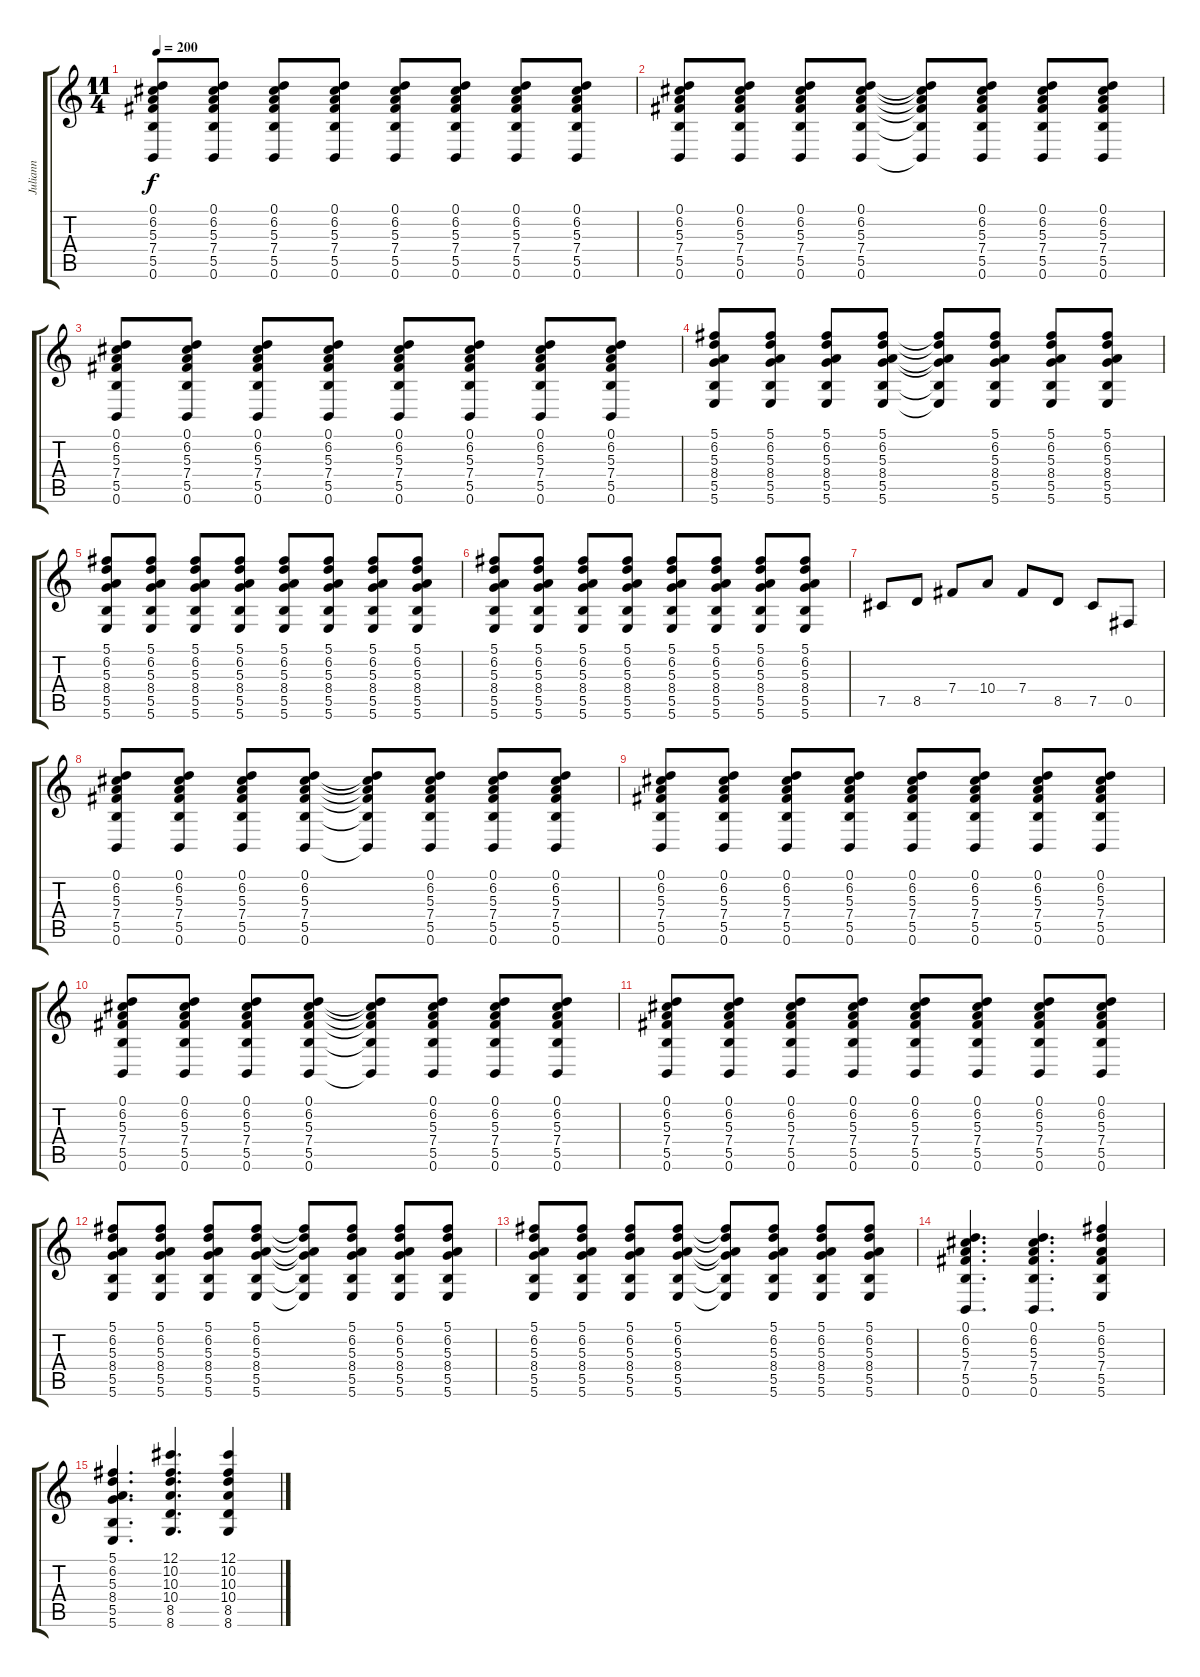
\track ("Juliann" "Juliann") {instrument overdrivenguitar}
\staff {score tabs}
\tuning (Db4 Ab3 E3 B2 Gb2 B1) {hide}
\ts (11 4)
\tempo 200
\clef g2
\ks c
(0.1 6.2 5.3 7.4 5.5 0.6).8{dy f} (0.1 6.2 5.3 7.4 5.5 0.6).8 (0.1 6.2 5.3 7.4 5.5 0.6).8 (0.1 6.2 5.3 7.4 5.5 0.6).8 (0.1 6.2 5.3 7.4 5.5 0.6).8 (0.1 6.2 5.3 7.4 5.5 0.6).8 (0.1 6.2 5.3 7.4 5.5 0.6).8 (0.1 6.2 5.3 7.4 5.5 0.6).8 |
(0.1 6.2 5.3 7.4 5.5 0.6).8 (0.1 6.2 5.3 7.4 5.5 0.6).8 (0.1 6.2 5.3 7.4 5.5 0.6).8 (0.1 6.2 5.3 7.4 5.5 0.6).8 (0.1{t} 6.2{t} 5.3{t} 7.4{t} 5.5{t} 0.6{t}).8 (0.1 6.2 5.3 7.4 5.5 0.6).8 (0.1 6.2 5.3 7.4 5.5 0.6).8 (0.1 6.2 5.3 7.4 5.5 0.6).8 |
(0.1 6.2 5.3 7.4 5.5 0.6).8 (0.1 6.2 5.3 7.4 5.5 0.6).8 (0.1 6.2 5.3 7.4 5.5 0.6).8 (0.1 6.2 5.3 7.4 5.5 0.6).8 (0.1 6.2 5.3 7.4 5.5 0.6).8 (0.1 6.2 5.3 7.4 5.5 0.6).8 (0.1 6.2 5.3 7.4 5.5 0.6).8 (0.1 6.2 5.3 7.4 5.5 0.6).8 |
(5.1 6.2 5.3 8.4 5.5 5.6).8 (5.1 6.2 5.3 8.4 5.5 5.6).8 (5.1 6.2 5.3 8.4 5.5 5.6).8 (5.1 6.2 5.3 8.4 5.5 5.6).8 (5.1{t} 6.2{t} 5.3{t} 8.4{t} 5.5{t} 5.6{t}).8 (5.1 6.2 5.3 8.4 5.5 5.6).8 (5.1 6.2 5.3 8.4 5.5 5.6).8 (5.1 6.2 5.3 8.4 5.5 5.6).8 |
(5.1 6.2 5.3 8.4 5.5 5.6).8 (5.1 6.2 5.3 8.4 5.5 5.6).8 (5.1 6.2 5.3 8.4 5.5 5.6).8 (5.1 6.2 5.3 8.4 5.5 5.6).8 (5.1 6.2 5.3 8.4 5.5 5.6).8 (5.1 6.2 5.3 8.4 5.5 5.6).8 (5.1 6.2 5.3 8.4 5.5 5.6).8 (5.1 6.2 5.3 8.4 5.5 5.6).8 |
(5.1 6.2 5.3 8.4 5.5 5.6).8 (5.1 6.2 5.3 8.4 5.5 5.6).8 (5.1 6.2 5.3 8.4 5.5 5.6).8 (5.1 6.2 5.3 8.4 5.5 5.6).8 (5.1 6.2 5.3 8.4 5.5 5.6).8 (5.1 6.2 5.3 8.4 5.5 5.6).8 (5.1 6.2 5.3 8.4 5.5 5.6).8 (5.1 6.2 5.3 8.4 5.5 5.6).8 |
7.5.8 8.5.8 7.4.8 10.4.8 7.4.8 8.5.8 7.5.8 0.5.8 |
(0.1 6.2 5.3 7.4 5.5 0.6).8 (0.1 6.2 5.3 7.4 5.5 0.6).8 (0.1 6.2 5.3 7.4 5.5 0.6).8 (0.1 6.2 5.3 7.4 5.5 0.6).8 (0.1{t} 6.2{t} 5.3{t} 7.4{t} 5.5{t} 0.6{t}).8 (0.1 6.2 5.3 7.4 5.5 0.6).8 (0.1 6.2 5.3 7.4 5.5 0.6).8 (0.1 6.2 5.3 7.4 5.5 0.6).8 |
(0.1 6.2 5.3 7.4 5.5 0.6).8 (0.1 6.2 5.3 7.4 5.5 0.6).8 (0.1 6.2 5.3 7.4 5.5 0.6).8 (0.1 6.2 5.3 7.4 5.5 0.6).8 (0.1 6.2 5.3 7.4 5.5 0.6).8 (0.1 6.2 5.3 7.4 5.5 0.6).8 (0.1 6.2 5.3 7.4 5.5 0.6).8 (0.1 6.2 5.3 7.4 5.5 0.6).8 |
(0.1 6.2 5.3 7.4 5.5 0.6).8 (0.1 6.2 5.3 7.4 5.5 0.6).8 (0.1 6.2 5.3 7.4 5.5 0.6).8 (0.1 6.2 5.3 7.4 5.5 0.6).8 (0.1{t} 6.2{t} 5.3{t} 7.4{t} 5.5{t} 0.6{t}).8 (0.1 6.2 5.3 7.4 5.5 0.6).8 (0.1 6.2 5.3 7.4 5.5 0.6).8 (0.1 6.2 5.3 7.4 5.5 0.6).8 |
(0.1 6.2 5.3 7.4 5.5 0.6).8 (0.1 6.2 5.3 7.4 5.5 0.6).8 (0.1 6.2 5.3 7.4 5.5 0.6).8 (0.1 6.2 5.3 7.4 5.5 0.6).8 (0.1 6.2 5.3 7.4 5.5 0.6).8 (0.1 6.2 5.3 7.4 5.5 0.6).8 (0.1 6.2 5.3 7.4 5.5 0.6).8 (0.1 6.2 5.3 7.4 5.5 0.6).8 |
(5.1 6.2 5.3 8.4 5.5 5.6).8 (5.1 6.2 5.3 8.4 5.5 5.6).8 (5.1 6.2 5.3 8.4 5.5 5.6).8 (5.1 6.2 5.3 8.4 5.5 5.6).8 (5.1{t} 6.2{t} 5.3{t} 8.4{t} 5.5{t} 5.6{t}).8 (5.1 6.2 5.3 8.4 5.5 5.6).8 (5.1 6.2 5.3 8.4 5.5 5.6).8 (5.1 6.2 5.3 8.4 5.5 5.6).8 |
(5.1 6.2 5.3 8.4 5.5 5.6).8 (5.1 6.2 5.3 8.4 5.5 5.6).8 (5.1 6.2 5.3 8.4 5.5 5.6).8 (5.1 6.2 5.3 8.4 5.5 5.6).8 (5.1{t} 6.2{t} 5.3{t} 8.4{t} 5.5{t} 5.6{t}).8 (5.1 6.2 5.3 8.4 5.5 5.6).8 (5.1 6.2 5.3 8.4 5.5 5.6).8 (5.1 6.2 5.3 8.4 5.5 5.6).8 |
(0.1 6.2 5.3 7.4 5.5 0.6).4{d} (0.1 6.2 5.3 7.4 5.5 0.6).4{d} (5.1 6.2 5.3 7.4 5.5 5.6).4 |
(5.1 6.2 5.3 8.4 5.5 5.6).4{d} (12.1 10.2 10.3 10.4 8.5 8.6).4{d} (12.1 10.2 10.3 10.4 8.5 8.6).4
